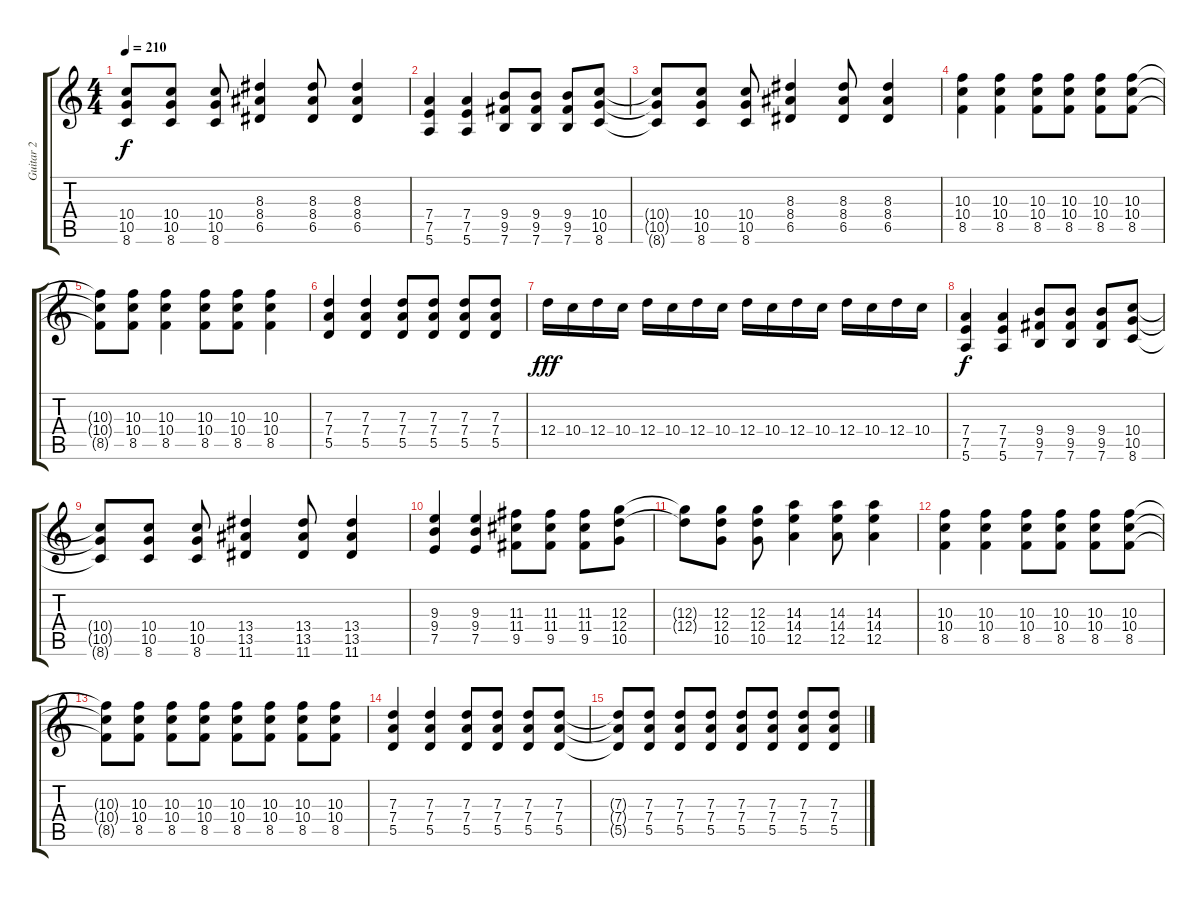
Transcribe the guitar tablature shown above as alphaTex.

\track ("Guitar 2" "Guitar 2") {instrument distortionguitar}
\staff {score tabs}
\tuning (E4 B3 G3 D3 A2 E2) {hide}
\ts (4 4)
\tempo 210
\clef g2
\ks c
(10.4{t} 10.5{t} 8.6{t}).8{dy f} (10.4 10.5 8.6).8 (10.4 10.5 8.6).8 (8.3 8.4 6.5).4 (8.3 8.4 6.5).8 (8.3 8.4 6.5).4 |
(7.4 7.5 5.6).4 (7.4 7.5 5.6).4 (9.4 9.5 7.6).8 (9.4 9.5 7.6).8 (9.4 9.5 7.6).8 (10.4 10.5 8.6).8 |
(10.4{t} 10.5{t} 8.6{t}).8 (10.4 10.5 8.6).8 (10.4 10.5 8.6).8 (8.3 8.4 6.5).4 (8.3 8.4 6.5).8 (8.3 8.4 6.5).4 |
(10.3 10.4 8.5).4 (10.3 10.4 8.5).4 (10.3 10.4 8.5).8 (10.3 10.4 8.5).8 (10.3 10.4 8.5).8 (10.3 10.4 8.5).8 |
(10.3{t} 10.4{t} 8.5{t}).8 (10.3 10.4 8.5).8 (10.3 10.4 8.5).4 (10.3 10.4 8.5).8 (10.3 10.4 8.5).8 (10.3 10.4 8.5).4 |
(7.3 7.4 5.5).4 (7.3 7.4 5.5).4 (7.3 7.4 5.5).8 (7.3 7.4 5.5).8 (7.3 7.4 5.5).8 (7.3 7.4 5.5).8 |
12.4.16{dy fff} 10.4.16 12.4.16 10.4.16 12.4.16 10.4.16 12.4.16 10.4.16 12.4.16 10.4.16 12.4.16 10.4.16 12.4.16 10.4.16 12.4.16 10.4.16 |
(7.4 7.5 5.6).4{dy f} (7.4 7.5 5.6).4 (9.4 9.5 7.6).8 (9.4 9.5 7.6).8 (9.4 9.5 7.6).8 (10.4 10.5 8.6).8 |
(10.4{t} 10.5{t} 8.6{t}).8 (10.4 10.5 8.6).8 (10.4 10.5 8.6).8 (13.4 13.5 11.6).4 (13.4 13.5 11.6).8 (13.4 13.5 11.6).4 |
(9.3 9.4 7.5).4 (9.3 9.4 7.5).4 (11.3 11.4 9.5).8 (11.3 11.4 9.5).8 (11.3 11.4 9.5).8 (12.3 12.4 10.5).8 |
(12.3{t} 12.4{t}).8 (12.3 12.4 10.5).8 (12.3 12.4 10.5).8 (14.3 14.4 12.5).4 (14.3 14.4 12.5).8 (14.3 14.4 12.5).4 |
(10.3 10.4 8.5).4 (10.3 10.4 8.5).4 (10.3 10.4 8.5).8 (10.3 10.4 8.5).8 (10.3 10.4 8.5).8 (10.3 10.4 8.5).8 |
(10.3{t} 10.4{t} 8.5{t}).8 (10.3 10.4 8.5).8 (10.3 10.4 8.5).8 (10.3 10.4 8.5).8 (10.3 10.4 8.5).8 (10.3 10.4 8.5).8 (10.3 10.4 8.5).8 (10.3 10.4 8.5).8 |
(7.3 7.4 5.5).4 (7.3 7.4 5.5).4 (7.3 7.4 5.5).8 (7.3 7.4 5.5).8 (7.3 7.4 5.5).8 (7.3 7.4 5.5).8 |
(7.3{t} 7.4{t} 5.5{t}).8 (7.3 7.4 5.5).8 (7.3 7.4 5.5).8 (7.3 7.4 5.5).8 (7.3 7.4 5.5).8 (7.3 7.4 5.5).8 (7.3 7.4 5.5).8 (7.3 7.4 5.5).8
